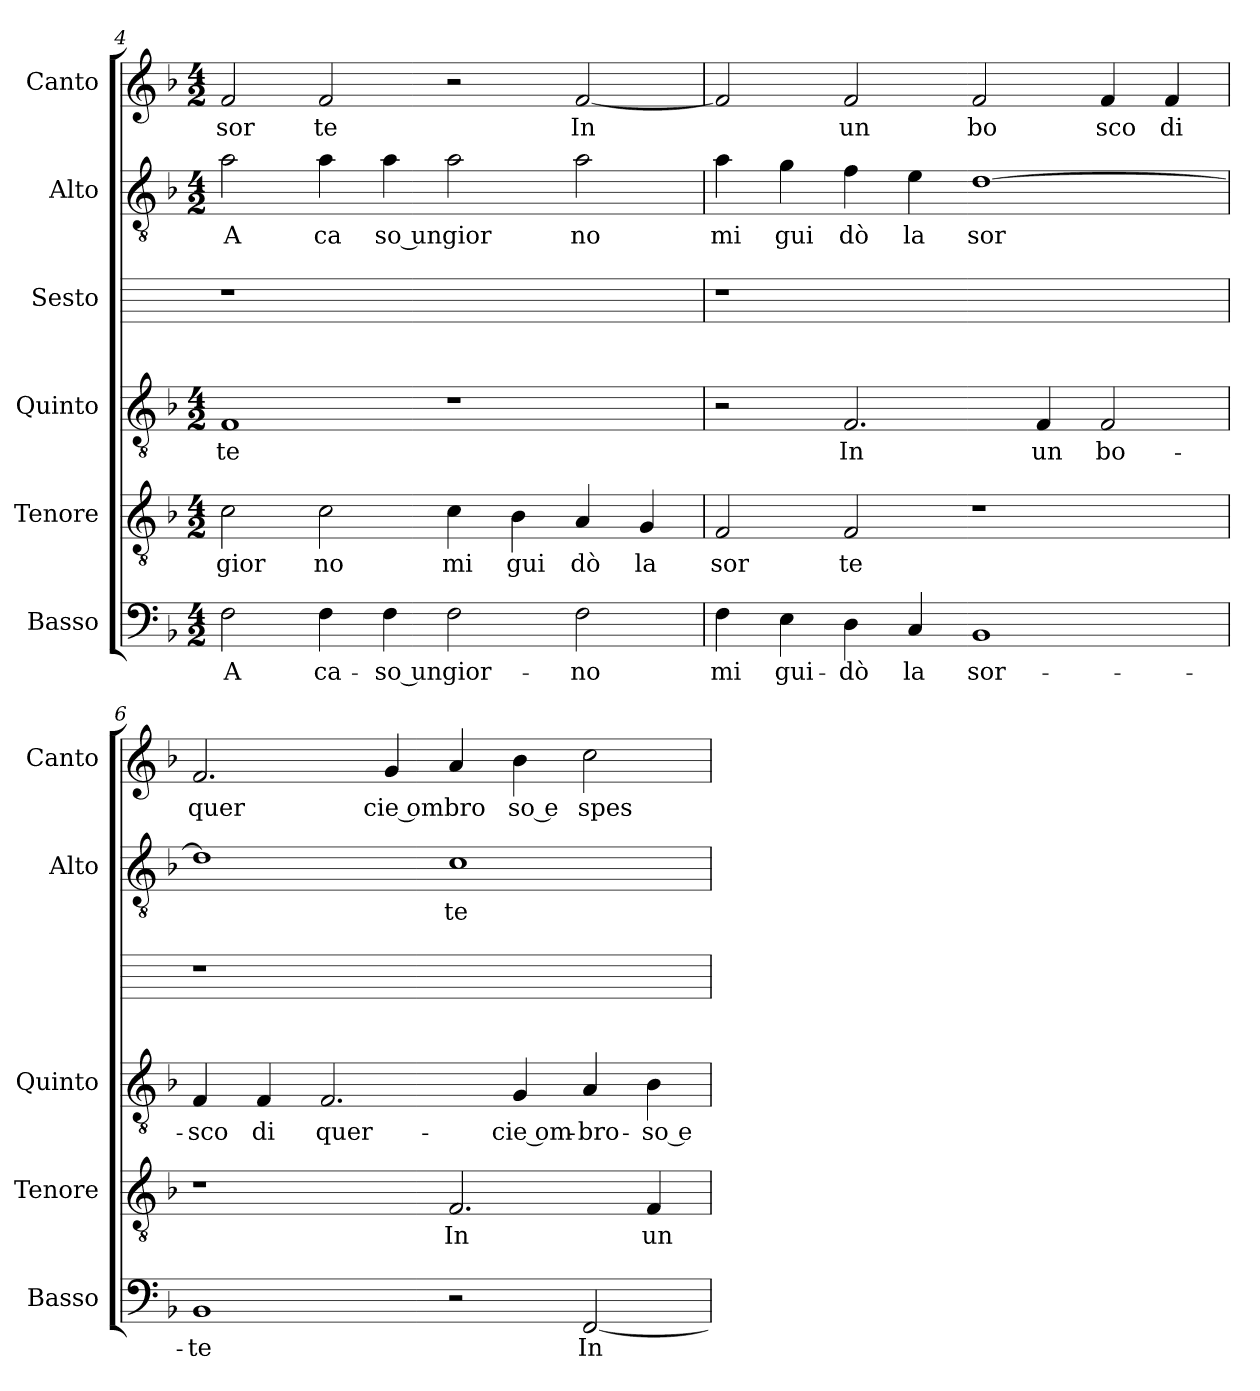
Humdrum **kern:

**kern	**text	**kern	**text	**kern	**text	**kern	**kern	**text	**kern	**text
*part6	*part6	*part5	*part5	*part4	*part4	*part3	*part2	*part2	*part1	*part1
*staff6	*staff6	*staff5	*staff5	*staff4	*staff4	*staff3	*staff2	*staff2	*staff1	*staff1
*I"Basso	*	*I"Tenore	*	*I"Quinto	*	*I"Sesto	*I"Alto	*	*I"Canto	*
*I'Basso	*	*I'Tenore	*	*I'Quinto	*	*	*I'Alto	*	*I'Canto	*
!!LO:LB:g=z
*clefF4	*	*clefGv2	*	*clefGv2	*	*	*clefGv2	*	*clefG2	*
*k[b-]	*	*k[b-]	*	*k[b-]	*	*	*k[b-]	*	*k[b-]	*
*F:	*	*F:	*	*F:	*	*	*F:	*	*F:	*
*M4/2	*	*M4/2	*	*M4/2	*	*	*M4/2	*	*M4/2	*
=4	=4	=4	=4	=4	=4	=4	=4	=4	=4	=4
!	!LO:LY:b:cj	!	!LO:LY:b:cj	!	!LO:LY:b:cj	!	!	!LO:LY:b:cj	!	!LO:LY:b:cj
2F\	-A	2c\	gior	1F	te	1r	2a\	A	2f/	sor
!	!LO:LY:b:cj	!	!LO:LY:b:cj	!	!	!	!	!LO:LY:b:cj	!	!LO:LY:b:cj
4F\	ca-	2c\	no	.	.	.	4a\	ca	2f/	te
!	!LO:LY:b:rj	!	!	!	!	!	!	!LO:LY:b:rj	!	!
4F\	-so un	.	.	.	.	.	4a\	so un	.	.
!	!LO:LY:b:cj	!	!LO:LY:b:cj	!	!	!	!	!LO:LY:b:cj	!	!
2F\	gior-	4c\	mi	1r	.	1ryy	2a\	gior	2r	.
!	!	!	!LO:LY:b:cj	!	!	!	!	!	!	!
.	.	4B-\	gui	.	.	.	.	.	.	.
!	!LO:LY:b:cj	!	!LO:LY:b:cj	!	!	!	!	!LO:LY:b:cj	!	!LO:LY:b:cj
2F\	-no	4A/	dò	.	.	.	2a\	no	[<2f/	In
!	!	!	!LO:LY:b:cj	!	!	!	!	!	!	!
.	.	4G/	la	.	.	.	.	.	.	.
=5	=5	=5	=5	=5	=5	=5	=5	=5	=5	=5
!	!LO:LY:b:cj	!	!LO:LY:b:cj	!	!	!	!	!LO:LY:b:cj	!	!
4F\	mi	2F/	sor	2r	.	1r	4a\	mi	2f/]	.
!	!LO:LY:b:cj	!	!	!	!	!	!	!LO:LY:b:cj	!	!
4E\	gui-	.	.	.	.	.	4g\	gui	.	.
!	!LO:LY:b:cj	!	!LO:LY:b:cj	!	!LO:LY:b:cj	!	!	!LO:LY:b:cj	!	!LO:LY:b:cj
4D\	-dò	2F/	te	2.F/	In	.	4f\	dò	2f/	un
!	!LO:LY:b:cj	!	!	!	!	!	!	!LO:LY:b:cj	!	!
4C/	la	.	.	.	.	.	4e\	la	.	.
!	!LO:LY:b:cj	!	!	!	!	!	!	!LO:LY:b:cj	!	!LO:LY:b:cj
1BB-	sor-	1r	.	.	.	1ryy	[>1d	sor	2f/	bo
!	!	!	!	!	!LO:LY:b:cj	!	!	!	!	!
.	.	.	.	4F/	un	.	.	.	.	.
!	!	!	!	!	!LO:LY:b:cj	!	!	!	!	!LO:LY:b:cj
.	.	.	.	2F/	bo-	.	.	.	4f/	sco
!	!	!	!	!	!	!	!	!	!	!LO:LY:b:cj
.	.	.	.	.	.	.	.	.	4f/	di
=6	=6	=6	=6	=6	=6	=6	=6	=6	=6	=6
!	!LO:LY:b:cj	!	!	!	!LO:LY:b:cj	!	!	!	!	!LO:LY:b:cj
1BB-	-te	1r	.	4F/	-sco	1r	1d]	.	2.f/	quer
!	!	!	!	!	!LO:LY:b:cj	!	!	!	!	!
.	.	.	.	4F/	di	.	.	.	.	.
!	!	!	!	!	!LO:LY:b:cj	!	!	!	!	!
.	.	.	.	2.F/	quer-	.	.	.	.	.
!	!	!	!	!	!	!	!	!	!	!LO:LY:b:rj
.	.	.	.	.	.	.	.	.	4g/	cie om
!	!	!	!LO:LY:b:cj	!	!	!	!	!LO:LY:b:cj	!	!LO:LY:b:cj
2r	.	2.F/	In	.	.	1ryy	1c	te	4a/	bro
!	!	!	!	!	!LO:LY:b:rj	!	!	!	!	!LO:LY:b:rj
.	.	.	.	4G/	-cie om-	.	.	.	4b-\	so e
!	!LO:LY:b:cj	!	!	!	!LO:LY:b:cj	!	!	!	!	!LO:LY:b:cj
[<2FF/	In	.	.	4A/	-bro-	.	.	.	2cc\	spes
!	!	!	!LO:LY:b:cj	!	!LO:LY:b:rj	!	!	!	!	!
.	.	4F/	un	4B-\	-so e	.	.	.	.	.
=	=	=	=	=	=	=	=	=	=	=
*-	*-	*-	*-	*-	*-	*-	*-	*-	*-	*-
